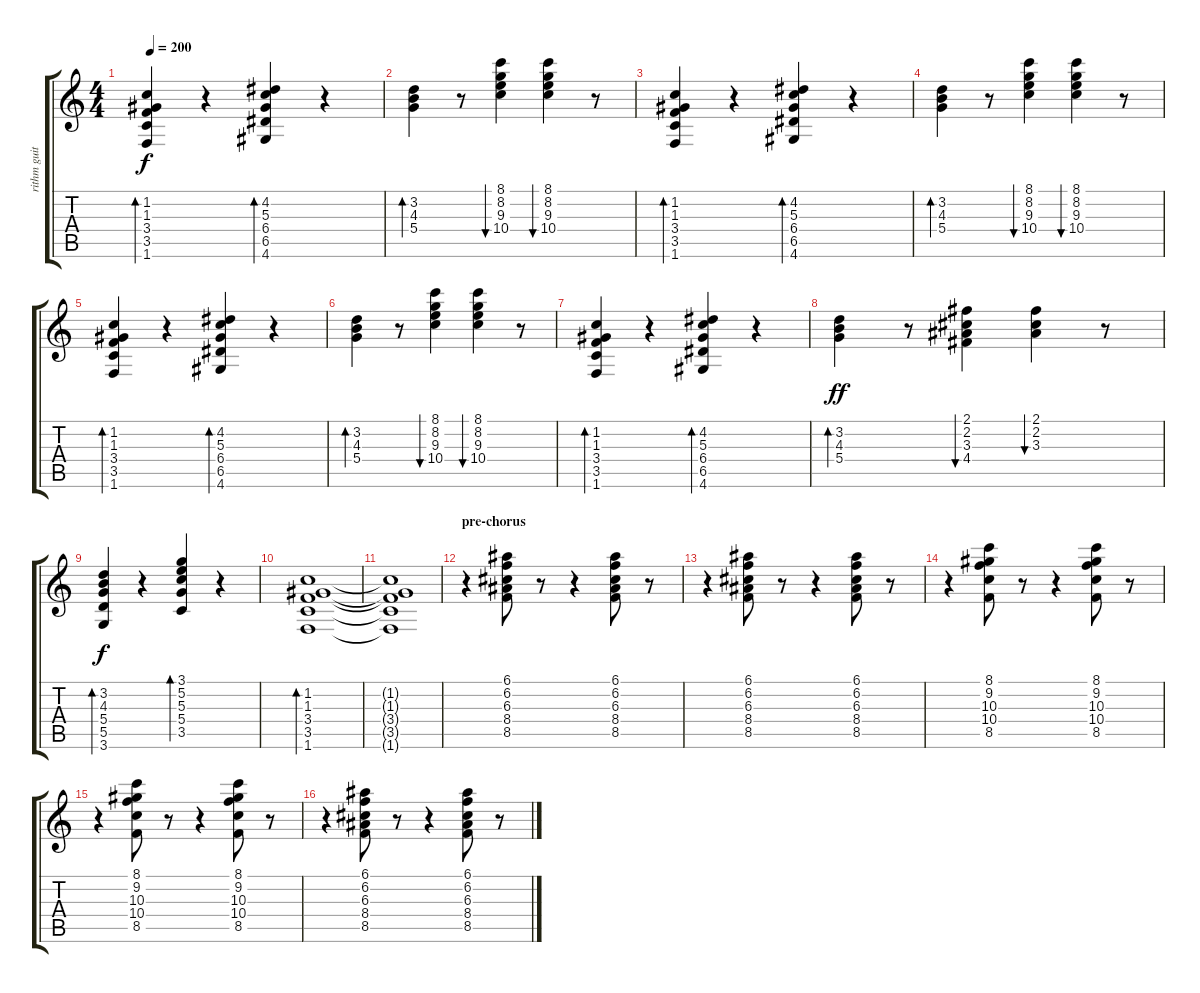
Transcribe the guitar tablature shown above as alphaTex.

\track ("rithm guitar" "rithm guit") {instrument electricguitarmuted}
\staff {score tabs}
\tuning (E4 B3 G3 D3 A2 E2) {hide}
\ts (4 4)
\tempo 200
\clef g2
\ks c
(1.2 1.3 3.4 3.5 1.6).4{bd 60 dy f} r.4 (4.2 5.3 6.4 6.5 4.6).4{bd 60} r.4 |
(3.2 4.3 5.4).4{bd 60} r.8 (8.1 8.2 9.3 10.4).4{bu 60} (8.1 8.2 9.3 10.4).4{bu 60} r.8 |
(1.2 1.3 3.4 3.5 1.6).4{bd 60} r.4 (4.2 5.3 6.4 6.5 4.6).4{bd 60} r.4 |
(3.2 4.3 5.4).4{bd 60} r.8 (8.1 8.2 9.3 10.4).4{bu 60} (8.1 8.2 9.3 10.4).4{bu 60} r.8 |
(1.2 1.3 3.4 3.5 1.6).4{bd 60} r.4 (4.2 5.3 6.4 6.5 4.6).4{bd 60} r.4 |
(3.2 4.3 5.4).4{bd 60} r.8 (8.1 8.2 9.3 10.4).4{bu 60} (8.1 8.2 9.3 10.4).4{bu 60} r.8 |
(1.2 1.3 3.4 3.5 1.6).4{bd 60} r.4 (4.2 5.3 6.4 6.5 4.6).4{bd 60} r.4 |
(3.2 4.3 5.4).4{bd 60 dy ff} r.8 (2.1 2.2 3.3 4.4).4{bu 60} (2.1 2.2 3.3).4{bu 60} r.8 |
(3.2 4.3 5.4 5.5 3.6).4{bd 60 dy f} r.4 (3.1 5.2 5.3 5.4 3.5).4{bd 60} r.4 |
(1.2 1.3 3.4 3.5 1.6).1{bd 60} |
(1.2{t} 1.3{t} 3.4{t} 3.5{t} 1.6{t}).1 |
\section ("" "pre-chorus")
r.4 (6.1 6.2 6.3 8.4 8.5).8 r.8 r.4 (6.1 6.2 6.3 8.4 8.5).8 r.8 |
r.4 (6.1 6.2 6.3 8.4 8.5).8 r.8 r.4 (6.1 6.2 6.3 8.4 8.5).8 r.8 |
r.4 (8.1 9.2 10.3 10.4 8.5).8 r.8 r.4 (8.1 9.2 10.3 10.4 8.5).8 r.8 |
r.4 (8.1 9.2 10.3 10.4 8.5).8 r.8 r.4 (8.1 9.2 10.3 10.4 8.5).8 r.8 |
r.4 (6.1 6.2 6.3 8.4 8.5).8 r.8 r.4 (6.1 6.2 6.3 8.4 8.5).8 r.8
